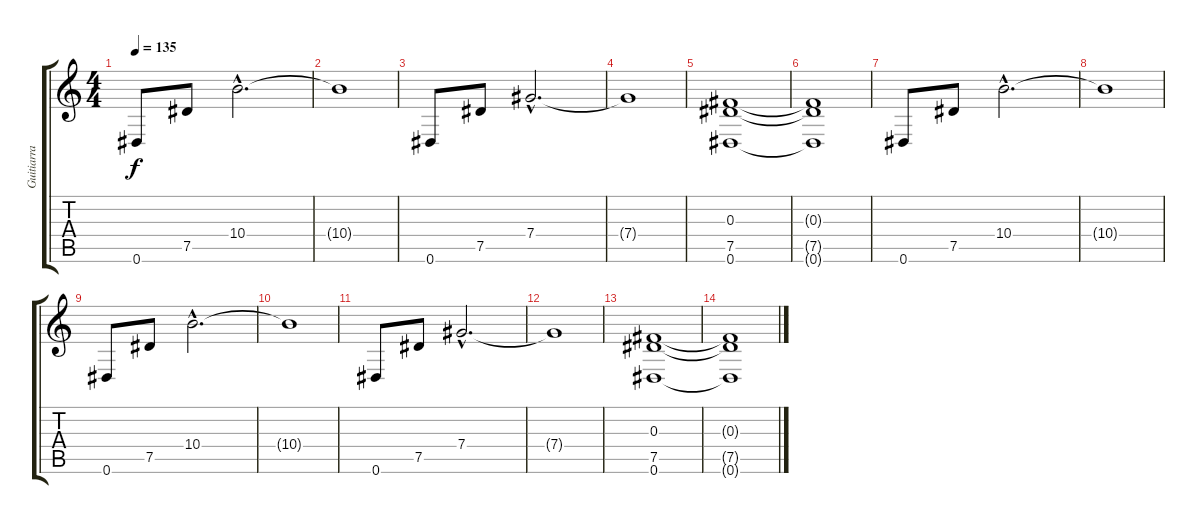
\track ("Guitiarra" "Guitiarra") {instrument overdrivenguitar}
\staff {score tabs}
\tuning (Eb4 Bb3 Gb3 Db3 Ab2 Eb2) {hide}
\ts (4 4)
\tempo 135
\clef g2
\ks c
0.6.8{dy f} 7.5.8 10.4{hac}.2{d} |
10.4{t}.1 |
0.6.8 7.5.8 7.4{hac}.2{d} |
7.4{t}.1 |
(0.3 7.5 0.6).1 |
(0.3{t} 7.5{t} 0.6{t}).1 |
0.6.8 7.5.8 10.4{hac}.2{d} |
10.4{t}.1 |
0.6.8 7.5.8 10.4{hac}.2{d} |
10.4{t}.1 |
0.6.8 7.5.8 7.4{hac}.2{d} |
7.4{t}.1 |
(0.3 7.5 0.6).1 |
(0.3{t} 7.5{t} 0.6{t}).1
